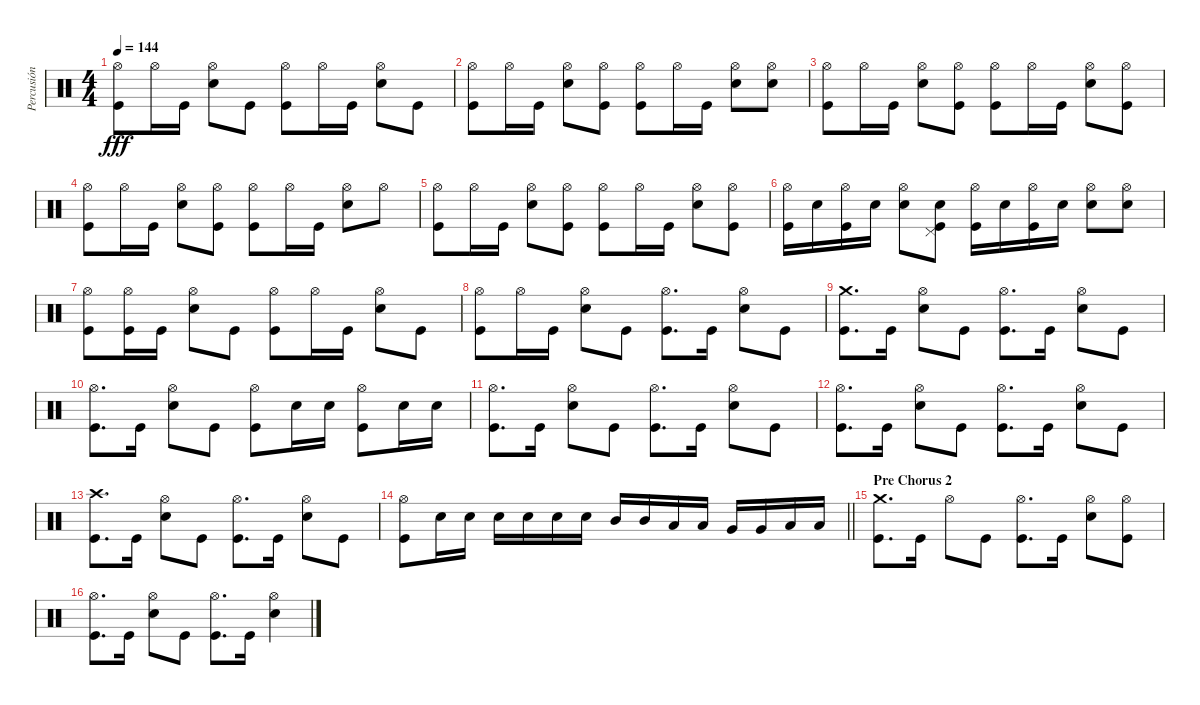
\track ("Percusión" "Percusión") {instrument percussion}
\staff {score}
\articulation defaults
\ts (4 4)
\tempo 144
\clef neutral
\ks c
("Hi-Hat (open)" "Kick (hit)").8{dy fff} "Hi-Hat (open)".16 "Kick (hit)".16 ("Electric Snare (hit)" "Hi-Hat (open)").8 "Kick (hit)".8 ("Hi-Hat (open)" "Kick (hit)").8 "Hi-Hat (open)".16 "Kick (hit)".16 ("Electric Snare (hit)" "Hi-Hat (open)").8 "Kick (hit)".8 |
("Hi-Hat (open)" "Kick (hit)").8 "Hi-Hat (open)".16 "Kick (hit)".16 ("Electric Snare (hit)" "Hi-Hat (open)").8 ("Hi-Hat (open)" "Kick (hit)").8 ("Hi-Hat (open)" "Kick (hit)").8 "Hi-Hat (open)".16 "Kick (hit)".16 ("Electric Snare (hit)" "Hi-Hat (open)").8 ("Electric Snare (hit)" "Hi-Hat (open)").8 |
("Hi-Hat (open)" "Kick (hit)").8 "Hi-Hat (open)".16 "Kick (hit)".16 ("Electric Snare (hit)" "Hi-Hat (open)").8 ("Hi-Hat (open)" "Kick (hit)").8 ("Hi-Hat (open)" "Kick (hit)").8 "Hi-Hat (open)".16 "Kick (hit)".16 ("Electric Snare (hit)" "Hi-Hat (open)").8 ("Kick (hit)" "Hi-Hat (open)").8 |
("Hi-Hat (open)" "Kick (hit)").8 "Hi-Hat (open)".16 "Kick (hit)".16 ("Electric Snare (hit)" "Hi-Hat (open)").8 ("Hi-Hat (open)" "Kick (hit)").8 ("Hi-Hat (open)" "Kick (hit)").8 "Hi-Hat (open)".16 "Kick (hit)".16 ("Electric Snare (hit)" "Hi-Hat (open)").8 "Hi-Hat (open)".8 |
("Hi-Hat (open)" "Kick (hit)").8 "Hi-Hat (open)".16 "Kick (hit)".16 ("Electric Snare (hit)" "Hi-Hat (open)").8 ("Hi-Hat (open)" "Kick (hit)").8 ("Hi-Hat (open)" "Kick (hit)").8 "Hi-Hat (open)".16 "Kick (hit)".16 ("Electric Snare (hit)" "Hi-Hat (open)").8 ("Kick (hit)" "Hi-Hat (open)").8 |
("Hi-Hat (open)" "Kick (hit)").16 "Electric Snare (hit)".16 ("Hi-Hat (open)" "Kick (hit)").16 "Electric Snare (hit)".16 ("Hi-Hat (open)" "Electric Snare (hit)").8 ("Electric Snare (hit)" "Pedal Hi-Hat (hit)" "Kick (hit)").8 ("Hi-Hat (open)" "Kick (hit)").16 "Electric Snare (hit)".16 ("Hi-Hat (open)" "Kick (hit)").16 "Electric Snare (hit)".16 ("Electric Snare (hit)" "Hi-Hat (open)").8 ("Electric Snare (hit)" "Hi-Hat (open)").8 |
("Hi-Hat (open)" "Kick (hit)").8 ("Hi-Hat (open)" "Kick (hit)").16 "Kick (hit)".16 ("Electric Snare (hit)" "Hi-Hat (open)").8 "Kick (hit)".8 ("Hi-Hat (open)" "Kick (hit)").8 "Hi-Hat (open)".16 "Kick (hit)".16 ("Electric Snare (hit)" "Hi-Hat (open)").8 "Kick (hit)".8 |
("Hi-Hat (open)" "Kick (hit)").8 "Hi-Hat (open)".16 "Kick (hit)".16 ("Electric Snare (hit)" "Hi-Hat (open)").8 "Kick (hit)".8 ("Hi-Hat (open)" "Kick (hit)").8{d} "Kick (hit)".16 ("Electric Snare (hit)" "Hi-Hat (open)").8 "Kick (hit)".8 |
("Crash medium (hit)" "Kick (hit)").8{d} "Kick (hit)".16 ("Electric Snare (hit)" "Hi-Hat (open)").8 "Kick (hit)".8 ("Hi-Hat (open)" "Kick (hit)").8{d} "Kick (hit)".16 ("Electric Snare (hit)" "Hi-Hat (open)").8 "Kick (hit)".8 |
("Hi-Hat (open)" "Kick (hit)").8{d} "Kick (hit)".16 ("Electric Snare (hit)" "Hi-Hat (open)").8 "Kick (hit)".8 ("Hi-Hat (open)" "Kick (hit)").8 "Electric Snare (hit)".16 "Electric Snare (hit)".16 ("Hi-Hat (open)" "Kick (hit)").8 "Electric Snare (hit)".16 "Electric Snare (hit)".16 |
("Hi-Hat (open)" "Kick (hit)").8{d} "Kick (hit)".16 ("Electric Snare (hit)" "Hi-Hat (open)").8 "Kick (hit)".8 ("Hi-Hat (open)" "Kick (hit)").8{d} "Kick (hit)".16 ("Electric Snare (hit)" "Hi-Hat (open)").8 "Kick (hit)".8 |
("Hi-Hat (open)" "Kick (hit)").8{d} "Kick (hit)".16 ("Electric Snare (hit)" "Hi-Hat (open)").8 "Kick (hit)".8 ("Hi-Hat (open)" "Kick (hit)").8{d} "Kick (hit)".16 ("Electric Snare (hit)" "Hi-Hat (open)").8 "Kick (hit)".8 |
("Crash high (hit)" "Kick (hit)").8{d} "Kick (hit)".16 ("Electric Snare (hit)" "Hi-Hat (open)").8 "Kick (hit)".8 ("Hi-Hat (open)" "Kick (hit)").8{d} "Kick (hit)".16 ("Electric Snare (hit)" "Hi-Hat (open)").8 "Kick (hit)".8 |
\barLineRight lightlight
("Hi-Hat (open)" "Kick (hit)").8 "Electric Snare (hit)".16 "Electric Snare (hit)".16 "Electric Snare (hit)".16 "Electric Snare (hit)".16 "Electric Snare (hit)".16 "Electric Snare (hit)".16 "Mid Tom (hit)".16 "Mid Tom (hit)".16 "Low Tom (hit)".16 "Low Tom (hit)".16 "Very Low Tom (hit)".16 "Very Low Tom (hit)".16 "Low Floor Tom (hit)".16 "Low Floor Tom (hit)".16 |
\section ("" "Pre Chorus 2")
("Crash medium (hit)" "Kick (hit)").8{d} "Kick (hit)".16 "Hi-Hat (open)".8 "Kick (hit)".8 ("Hi-Hat (open)" "Kick (hit)").8{d} "Kick (hit)".16 ("Electric Snare (hit)" "Hi-Hat (open)").8 ("Hi-Hat (open)" "Kick (hit)").8 |
("Hi-Hat (open)" "Kick (hit)").8{d} "Kick (hit)".16 ("Electric Snare (hit)" "Hi-Hat (open)").8 "Kick (hit)".8 ("Hi-Hat (open)" "Kick (hit)").8{d} "Kick (hit)".16 ("Electric Snare (hit)" "Hi-Hat (open)").4
